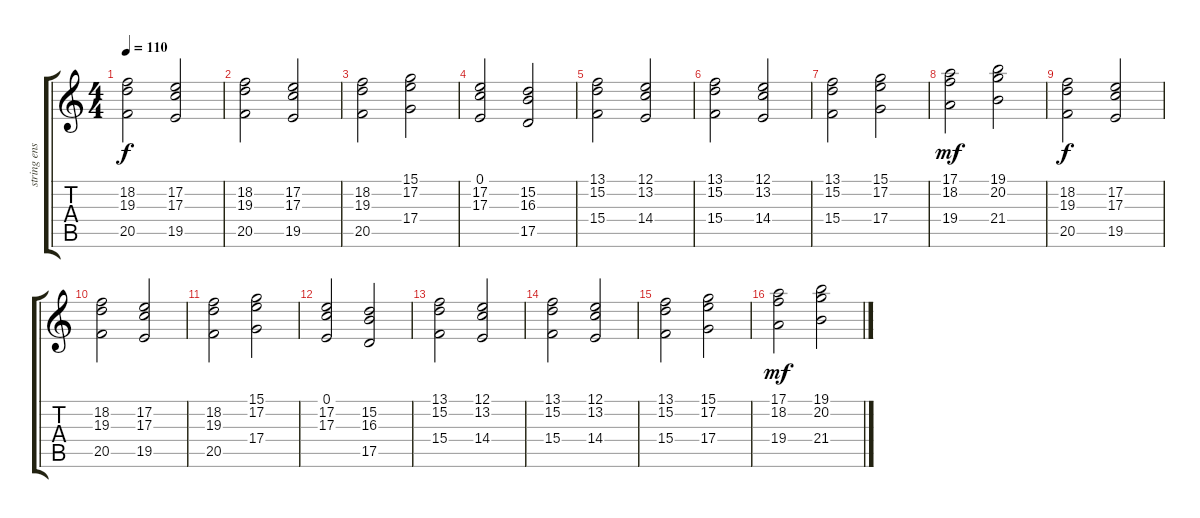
\track ("string ensemble 1" "string ens") {instrument stringensemble1}
\staff {score tabs}
\tuning (E4 B3 G3 D3 A2 E2) {hide}
\ts (4 4)
\tempo 110
\clef g2
\ks c
(18.2 19.3 20.5).2{dy f} (17.2 17.3 19.5).2 |
(18.2 19.3 20.5).2 (17.2 17.3 19.5).2 |
(18.2 19.3 20.5).2 (15.1 17.2 17.4).2 |
(0.1 17.2 17.3).2 (15.2 16.3 17.5).2 |
(13.1 15.2 15.4).2 (12.1 13.2 14.4).2 |
(13.1 15.2 15.4).2 (12.1 13.2 14.4).2 |
(13.1 15.2 15.4).2 (15.1 17.2 17.4).2 |
(17.1 18.2 19.4).2{dy mf} (19.1 20.2 21.4).2 |
(18.2 19.3 20.5).2{dy f} (17.2 17.3 19.5).2 |
(18.2 19.3 20.5).2 (17.2 17.3 19.5).2 |
(18.2 19.3 20.5).2 (15.1 17.2 17.4).2 |
(0.1 17.2 17.3).2 (15.2 16.3 17.5).2 |
(13.1 15.2 15.4).2 (12.1 13.2 14.4).2 |
(13.1 15.2 15.4).2 (12.1 13.2 14.4).2 |
(13.1 15.2 15.4).2 (15.1 17.2 17.4).2 |
(17.1 18.2 19.4).2{dy mf} (19.1 20.2 21.4).2
